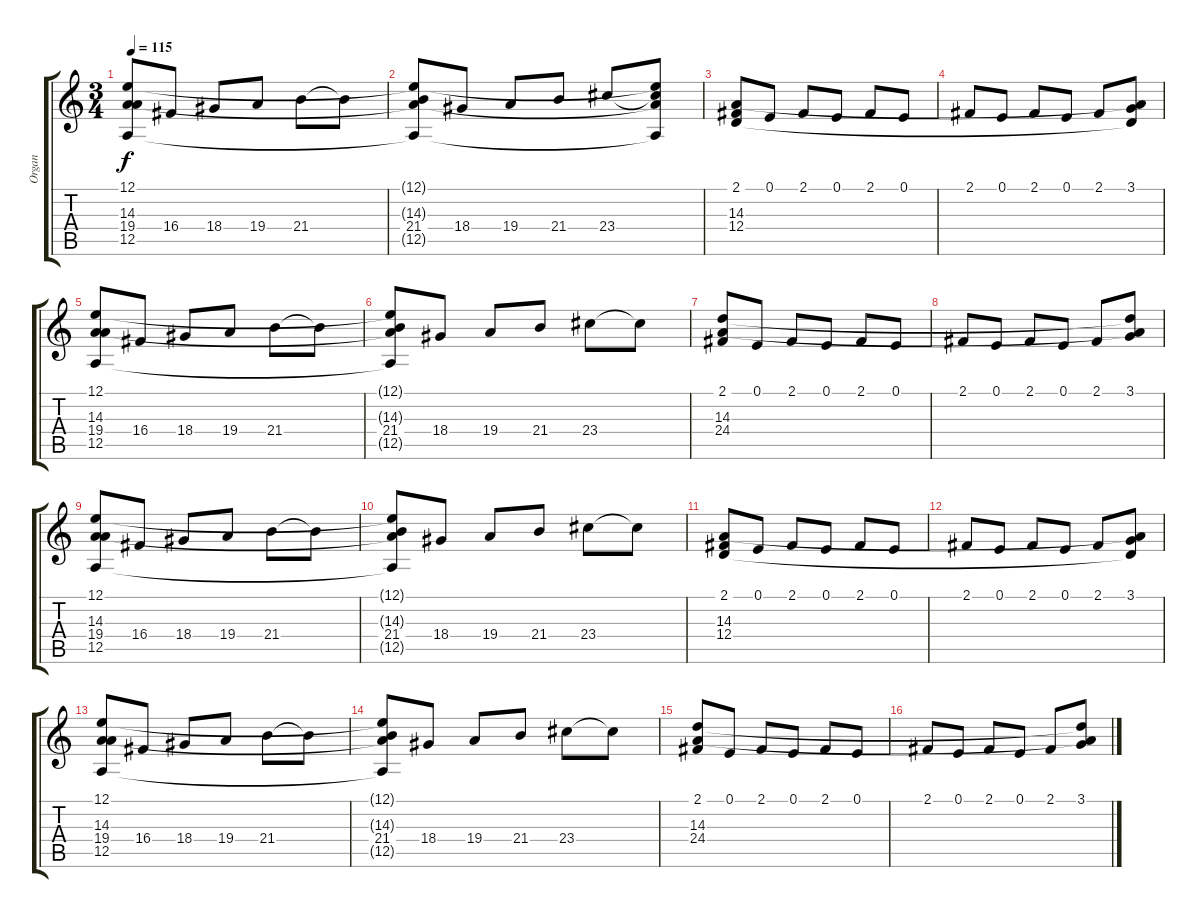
\track ("Organ" "Organ") {instrument drawbarorgan}
\staff {score tabs}
\tuning (E4 B3 G3 D3 A2 E2) {hide}
\ts (3 4)
\tempo 115
\clef g2
\ks c
(12.1 14.3 19.4 12.5).8{dy f} 16.4.8 18.4.8 19.4.8 21.4.8 21.4{t}.8 |
(12.1{t} 14.3{t} 21.4 12.5{t}).8 18.4.8 19.4.8 21.4.8 23.4.8 (12.1{t} 14.3{t} 23.4{t} 12.5{t}).8 |
(2.1 14.3 12.4).8 0.1.8 2.1.8 0.1.8 2.1.8 0.1.8 |
2.1.8 0.1.8 2.1.8 0.1.8 2.1.8 (3.1 14.3{t} 12.4{t}).8 |
(12.1 14.3 19.4 12.5).8 16.4.8 18.4.8 19.4.8 21.4.8 21.4{t}.8 |
(12.1{t} 14.3{t} 21.4 12.5{t}).8 18.4.8 19.4.8 21.4.8 23.4.8 23.4{t}.8 |
(2.1 14.3 24.4).8 0.1.8 2.1.8 0.1.8 2.1.8 0.1.8 |
2.1.8 0.1.8 2.1.8 0.1.8 2.1.8 (3.1 14.3{t} 24.4{t}).8 |
(12.1 14.3 19.4 12.5).8 16.4.8 18.4.8 19.4.8 21.4.8 21.4{t}.8 |
(12.1{t} 14.3{t} 21.4 12.5{t}).8 18.4.8 19.4.8 21.4.8 23.4.8 23.4{t}.8 |
(2.1 14.3 12.4).8 0.1.8 2.1.8 0.1.8 2.1.8 0.1.8 |
2.1.8 0.1.8 2.1.8 0.1.8 2.1.8 (3.1 14.3{t} 12.4{t}).8 |
(12.1 14.3 19.4 12.5).8 16.4.8 18.4.8 19.4.8 21.4.8 21.4{t}.8 |
(12.1{t} 14.3{t} 21.4 12.5{t}).8 18.4.8 19.4.8 21.4.8 23.4.8 23.4{t}.8 |
(2.1 14.3 24.4).8 0.1.8 2.1.8 0.1.8 2.1.8 0.1.8 |
2.1.8 0.1.8 2.1.8 0.1.8 2.1.8 (3.1 14.3{t} 24.4{t}).8
